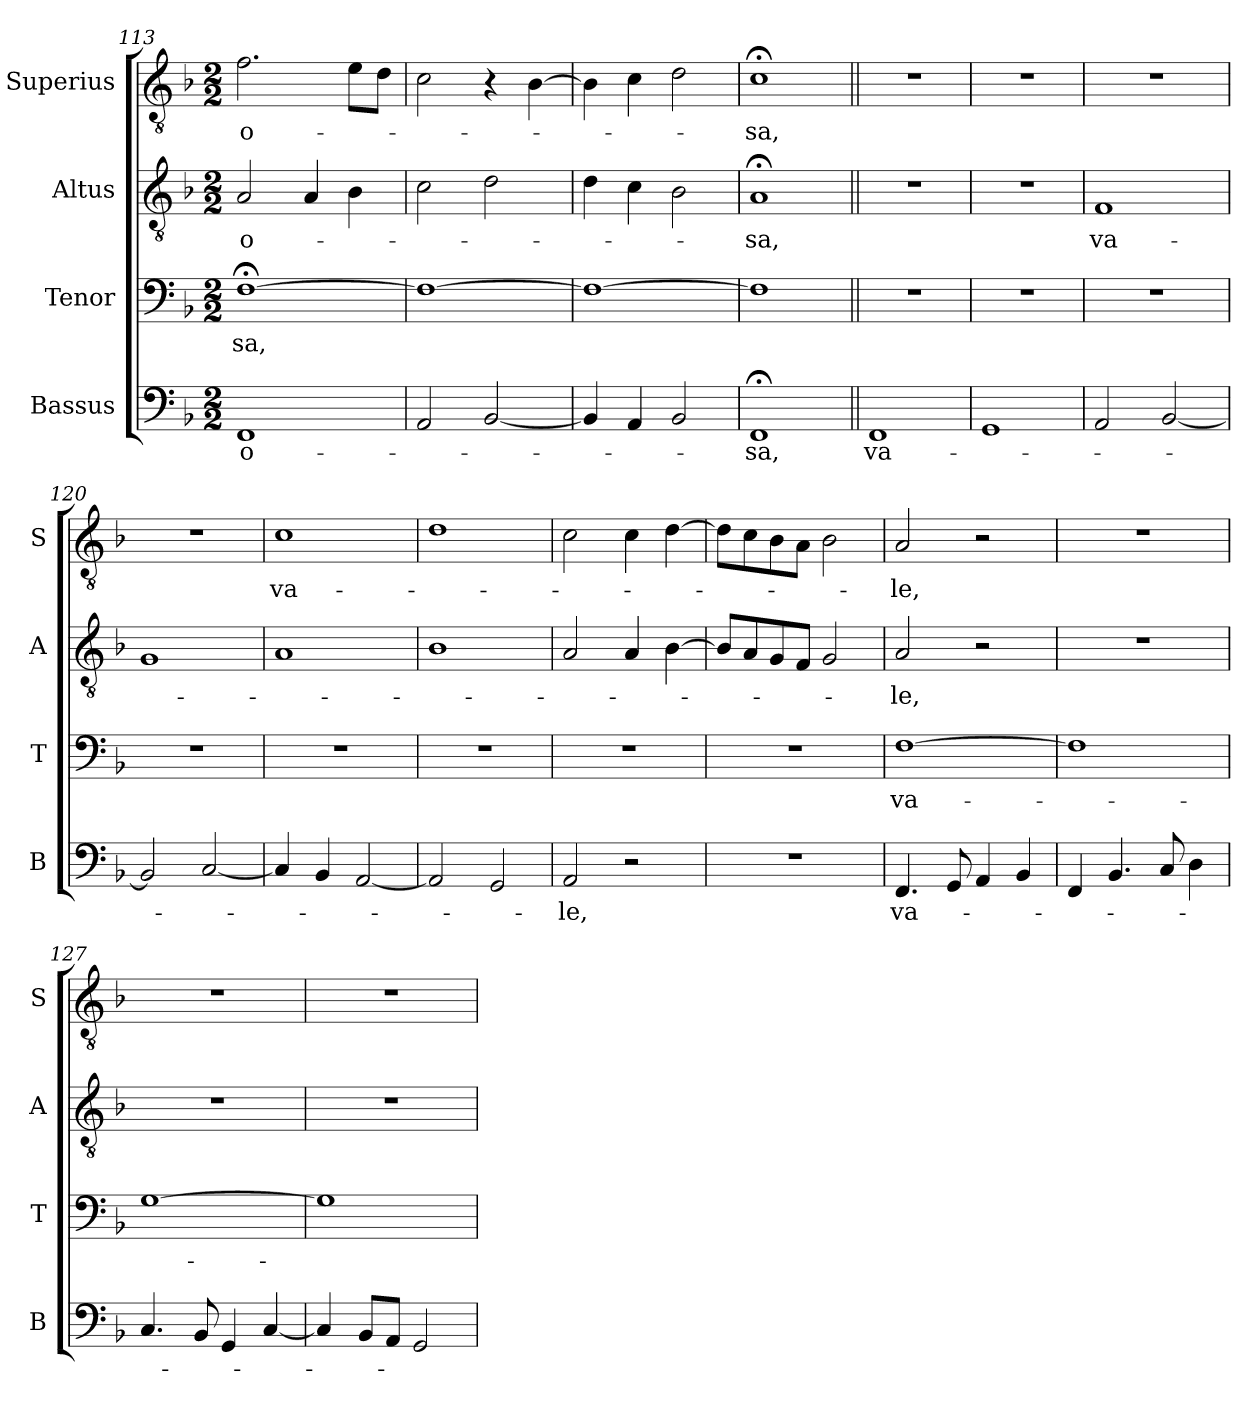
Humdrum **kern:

**kern	**text	**kern	**text	**kern	**text	**kern	**text
*part4	*part4	*part3	*part3	*part2	*part2	*part1	*part1
*staff4	*staff4	*staff3	*staff3	*staff2	*staff2	*staff1	*staff1
*I"Bassus	*	*I"Tenor	*	*I"Altus	*	*I"Superius	*
*I'B	*	*I'T	*	*I'A	*	*I'S	*
*clefF4	*	*clefF4	*	*clefGv2	*	*clefGv2	*
*k[b-]	*	*k[b-]	*	*k[b-]	*	*k[b-]	*
*d:	*	*d:	*	*d:	*	*d:	*
*M2/2	*	*M2/2	*	*M2/2	*	*M2/2	*
=113	=113	=113	=113	=113	=113	=113	=113
1FF	-o-	[1F;<	-sa,	2A	-o-	2.f	-o-
.	.	.	.	4A	.	.	.
.	.	.	.	4B-	.	8eL	.
.	.	.	.	.	.	8dJ	.
=114	=114	=114	=114	=114	=114	=114	=114
2AA	.	1F_	.	2c	.	2c	.
[2BB-	.	.	.	2d	.	4r	.
.	.	.	.	.	.	[4B-	.
=115	=115	=115	=115	=115	=115	=115	=115
4BB-]	.	1F_	.	4d	.	4B-]	.
4AA	.	.	.	4c	.	4c	.
2BB-	.	.	.	2B-	.	2d	.
=116	=116	=116	=116	=116	=116	=116	=116
1FF;<	-sa,	1F]	.	1A;<	-sa,	1c;<	-sa,
=117||	=117||	=117||	=117||	=117||	=117||	=117||	=117||
1FF	va-	1r	.	1r	.	1r	.
=118	=118	=118	=118	=118	=118	=118	=118
1GG	.	1r	.	1r	.	1r	.
=119	=119	=119	=119	=119	=119	=119	=119
2AA	.	1r	.	1F	va-	1r	.
[2BB-	.	.	.	.	.	.	.
=120	=120	=120	=120	=120	=120	=120	=120
2BB-]	.	1r	.	1G	.	1r	.
[2C	.	.	.	.	.	.	.
=121	=121	=121	=121	=121	=121	=121	=121
4C]	.	1r	.	1A	.	1c	va-
4BB-	.	.	.	.	.	.	.
[2AA	.	.	.	.	.	.	.
=122	=122	=122	=122	=122	=122	=122	=122
2AA]	.	1r	.	1B-	.	1d	.
2GG	.	.	.	.	.	.	.
=123	=123	=123	=123	=123	=123	=123	=123
2AA	-le,	1r	.	2A	.	2c	.
2r	.	.	.	4A	.	4c	.
.	.	.	.	[4B-	.	[4d	.
=124	=124	=124	=124	=124	=124	=124	=124
1r	.	1r	.	8B-L]	.	8dL]	.
.	.	.	.	8A	.	8c	.
.	.	.	.	8G	.	8B-	.
.	.	.	.	8FJ	.	8AJ	.
.	.	.	.	2G	.	2B-	.
=125	=125	=125	=125	=125	=125	=125	=125
!	!LO:LY:i	!	!	!	!	!	!
4.FF	va-	[1F	va-	2A	-le,	2A	-le,
8GG	.	.	.	.	.	.	.
4AA	.	.	.	2r	.	2r	.
4BB-	.	.	.	.	.	.	.
=126	=126	=126	=126	=126	=126	=126	=126
4FF	.	1F]	.	1r	.	1r	.
4.BB-	.	.	.	.	.	.	.
8C	.	.	.	.	.	.	.
4D	.	.	.	.	.	.	.
=127	=127	=127	=127	=127	=127	=127	=127
4.C	.	[1G	.	1r	.	1r	.
8BB-	.	.	.	.	.	.	.
4GG	.	.	.	.	.	.	.
[4C	.	.	.	.	.	.	.
=128	=128	=128	=128	=128	=128	=128	=128
4C]	.	1G]	.	1r	.	1r	.
8BB-L	.	.	.	.	.	.	.
8AAJ	.	.	.	.	.	.	.
2GG	.	.	.	.	.	.	.
=	=	=	=	=	=	=	=
*-	*-	*-	*-	*-	*-	*-	*-
